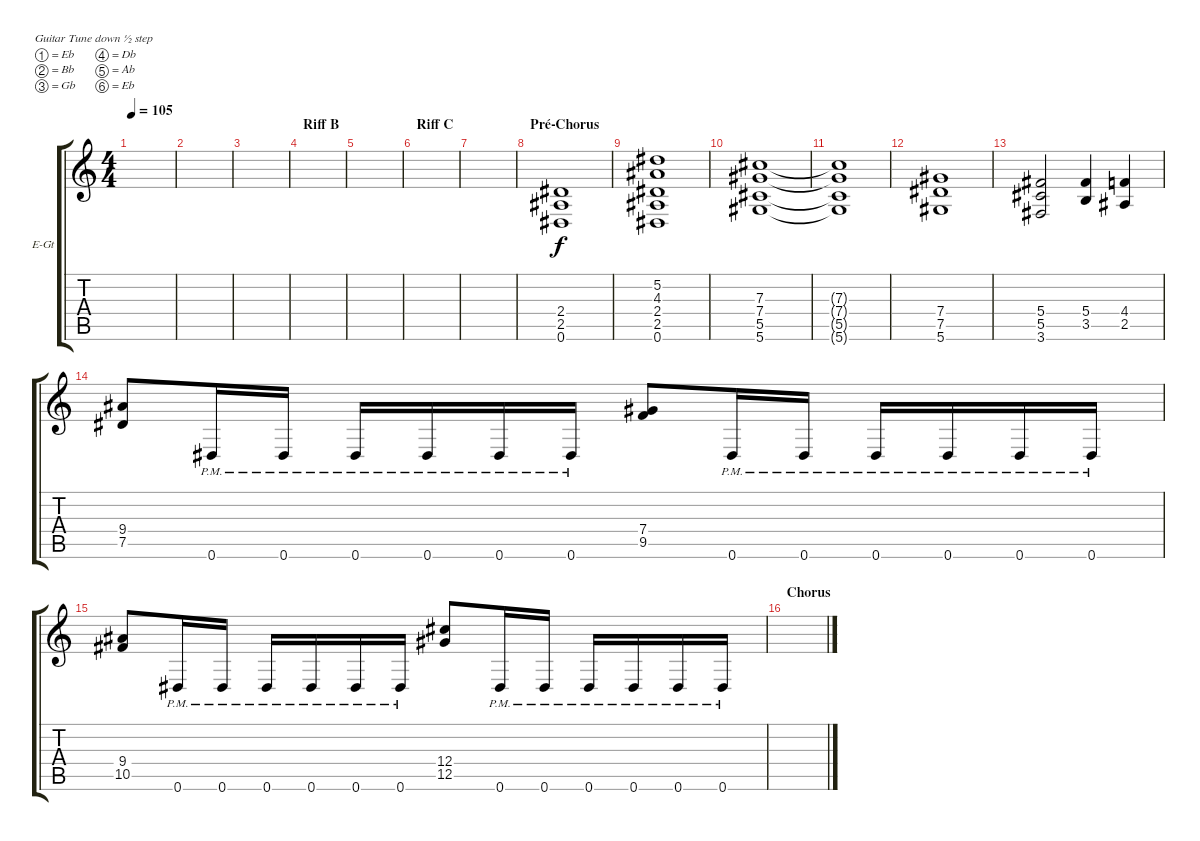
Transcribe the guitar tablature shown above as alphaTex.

\defaultSystemsLayout 4
\bracketExtendMode groupsimilarinstruments
\firstSystemTrackNameOrientation horizontal
\otherSystemsTrackNameOrientation horizontal
\track ("Electric Guitar" "E-Gt") {instrument distortionguitar}
\staff {score tabs}
\tuning (Eb4 Bb3 Gb3 Db3 Ab2 Eb2)
\ts (4 4)
\tempo 105
\clef g2
\ks c
|
|
|
\section ("" "Riff B")
|
|
\section ("" "Riff C")
|
|
\section ("" "Pré-Chorus")
(2.4 2.5 0.6).1 |
(2.5 2.4 0.6 5.2 4.3).1 |
(5.6 5.5 7.4 7.3).1 |
(5.6{t} 5.5{t} 7.4{t} 7.3{t}).1 |
(5.6 7.5 7.4).1 |
(3.6 5.5 5.4).2 (3.5 5.4).4 (2.5 4.4).4 |
\scale
0.501241 (7.5 9.4).8 0.6{pm}.16 0.6{pm}.16 0.6{pm}.16 0.6{pm}.16 0.6{pm}.16 0.6{pm}.16 (9.5 7.4).8 0.6{pm}.16 0.6{pm}.16 0.6{pm}.16 0.6{pm}.16 0.6{pm}.16 0.6{pm}.16 |
\scale
0.347395 (10.5 9.4).8 0.6{pm}.16 0.6{pm}.16 0.6{pm}.16 0.6{pm}.16 0.6{pm}.16 0.6{pm}.16 (12.5 12.4).8 0.6{pm}.16 0.6{pm}.16 0.6{pm}.16 0.6{pm}.16 0.6{pm}.16 0.6{pm}.16 |
\section ("" "Chorus")
\scale
0.151365
